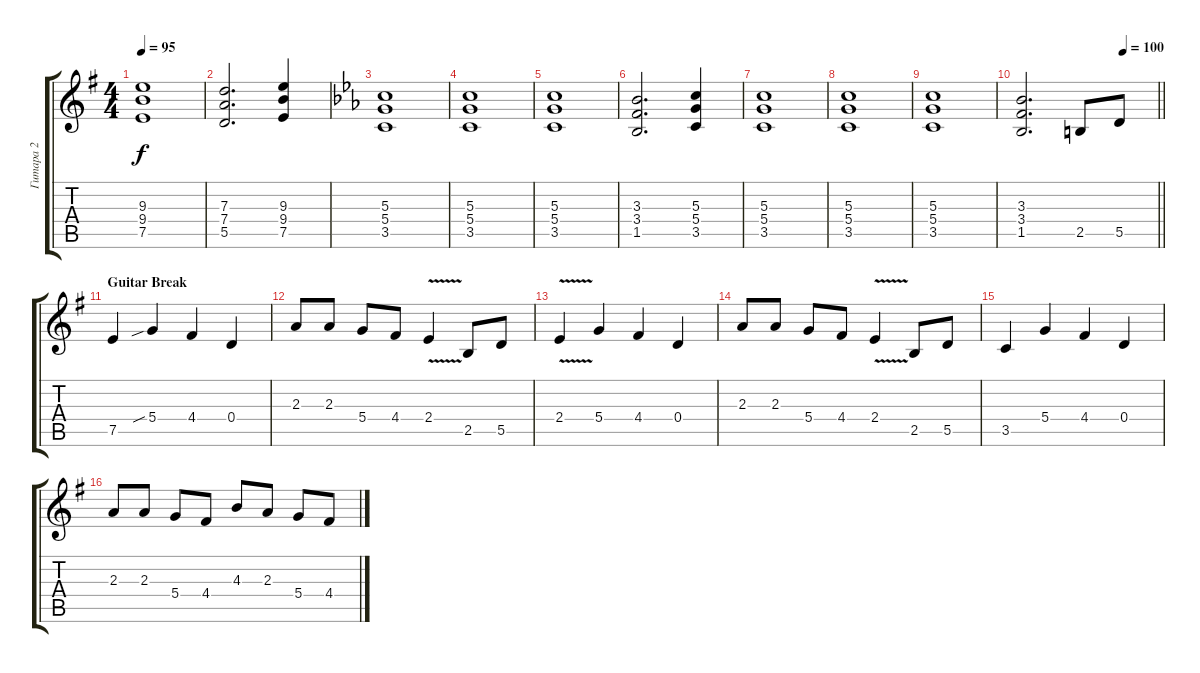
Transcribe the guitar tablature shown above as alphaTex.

\track ("Гитара 2" "Гитара 2") {instrument distortionguitar}
\staff {score tabs}
\tuning (E4 B3 G3 D3 A2 E2) {hide}
\ts (4 4)
\tempo 95
\clef g2
\ks eminor
(9.3 9.4 7.5).1{dy f} |
(7.3 7.4 5.5).2{d} (9.3 9.4 7.5).4 |
\ks cminor
(5.3 5.4 3.5).1 |
(5.3 5.4 3.5).1 |
(5.3 5.4 3.5).1 |
(3.3 3.4 1.5).2{d} (5.3 5.4 3.5).4 |
(5.3 5.4 3.5).1 |
(5.3 5.4 3.5).1 |
(5.3 5.4 3.5).1 |
\tempo (100 0.75)
\barLineRight lightlight
(3.3 3.4 1.5).2{d} 2.5.8 5.5.8 |
\section ("" "Guitar Break")
\ks eminor
7.5.4 5.4{sib}.4 4.4.4 0.4.4 |
2.3.8 2.3.8 5.4.8 4.4.8 2.4{v}.4 2.5.8 5.5.8 |
2.4{v}.4 5.4.4 4.4.4 0.4.4 |
2.3.8 2.3.8 5.4.8 4.4.8 2.4{v}.4 2.5.8 5.5.8 |
3.5.4 5.4.4 4.4.4 0.4.4 |
2.3.8 2.3.8 5.4.8 4.4.8 4.3.8 2.3.8 5.4.8 4.4.8
